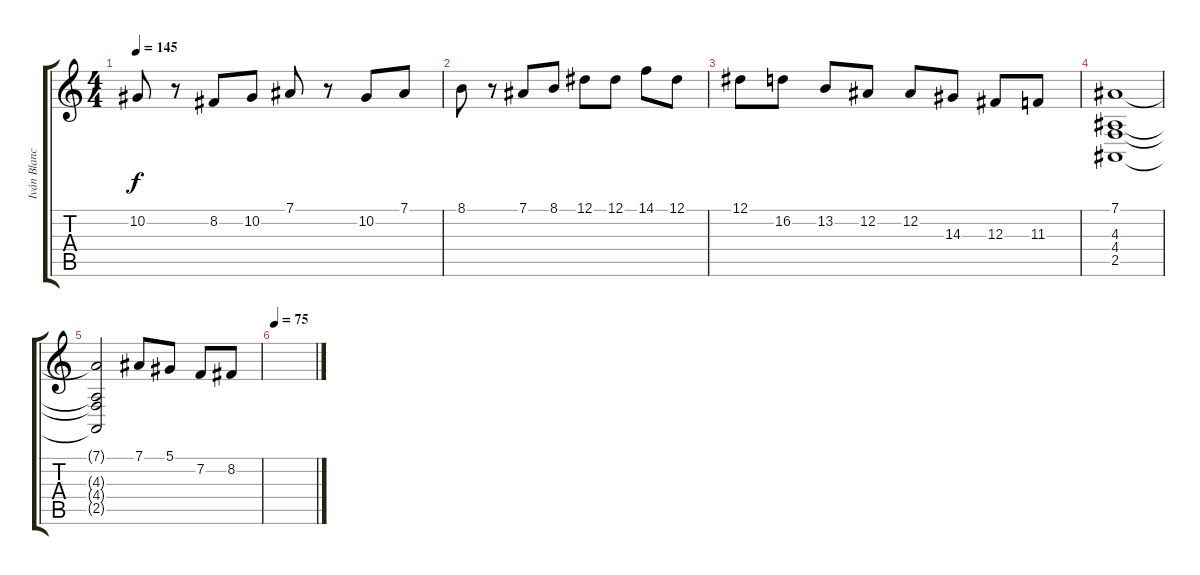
\track ("Iván Blanco (I)" "Iván Blanc") {instrument stringensemble1}
\staff {score tabs}
\tuning (Eb4 Bb3 Gb3 Db3 Ab2 Eb2) {hide}
\ts (4 4)
\tempo 145
\clef g2
\ks c
10.2.8{dy f} r.8 8.2.8 10.2.8 7.1.8 r.8 10.2.8 7.1.8 |
8.1.8 r.8 7.1.8 8.1.8 12.1.8 12.1.8 14.1.8 12.1.8 |
12.1.8 16.2.8 13.2.8 12.2.8 12.2.8 14.3.8 12.3.8 11.3.8 |
(7.1 4.3 4.4 2.5).1 |
(7.1{t} 4.3{t} 4.4{t} 2.5{t}).2 7.1.8 5.1.8 7.2.8 8.2.8 |
\tempo 75
